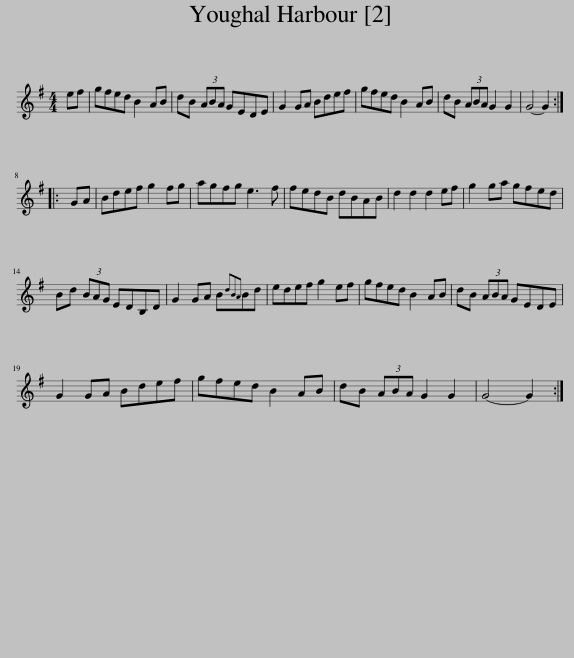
X:1
L:1/8
M:4/4
I:linebreak $
K:G
V:1 treble
V:1
 ef | gfed B2 AB | dB (3ABA GEDE | G2 GA Bdef | gfed B2 AB | %5
 dB (3ABA G2 G2 | G4- G2 ::$ GA | Bdef g2 fg | agfg e3 f | %10
 fedB dBAB | d2 d2 d2 ef | g2 ga gfed |$ Bd (3BAG EDB,D | G2 GA B{dBA}Bd | %15
 edef g2 ef | gfed B2 AB | dB (3ABA GEDE |$ G2 GA Bdef | gfed B2 AB | %20
 dB (3ABA G2 G2 | G4- G2 :| %22
